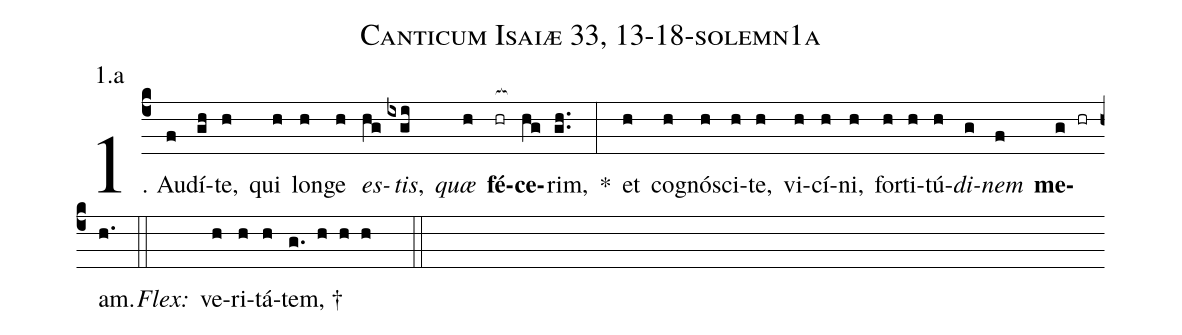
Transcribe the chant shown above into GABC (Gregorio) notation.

name: Canticum Isaiæ 33, 13-18-solemn1a;
annotation: 1.a;
%%
(c4)1. Au(f)dí(gh)te,(h) qui(h) lon(h)ge(h) <i>es</i>(hg)<i>tis</i>,(ixgi) <i>quæ</i>(h) <b>fé</b>(hr[ocb:1{])<b>ce</b>(hg[ocb:0}])rim,(gh..) *(:) et(h) co(h)gnó(h)sci(h)te,(h) vi(h)cí(h)ni,(h) for(h)ti(h)tú(h)<i>di</i>(g)<i>nem</i>(f) <b>me</b>(g hr)am.(h.) (::)
<i>Flex:</i>()  ve(h)ri(h)tá(h)tem, †(g. h h h  ::)
